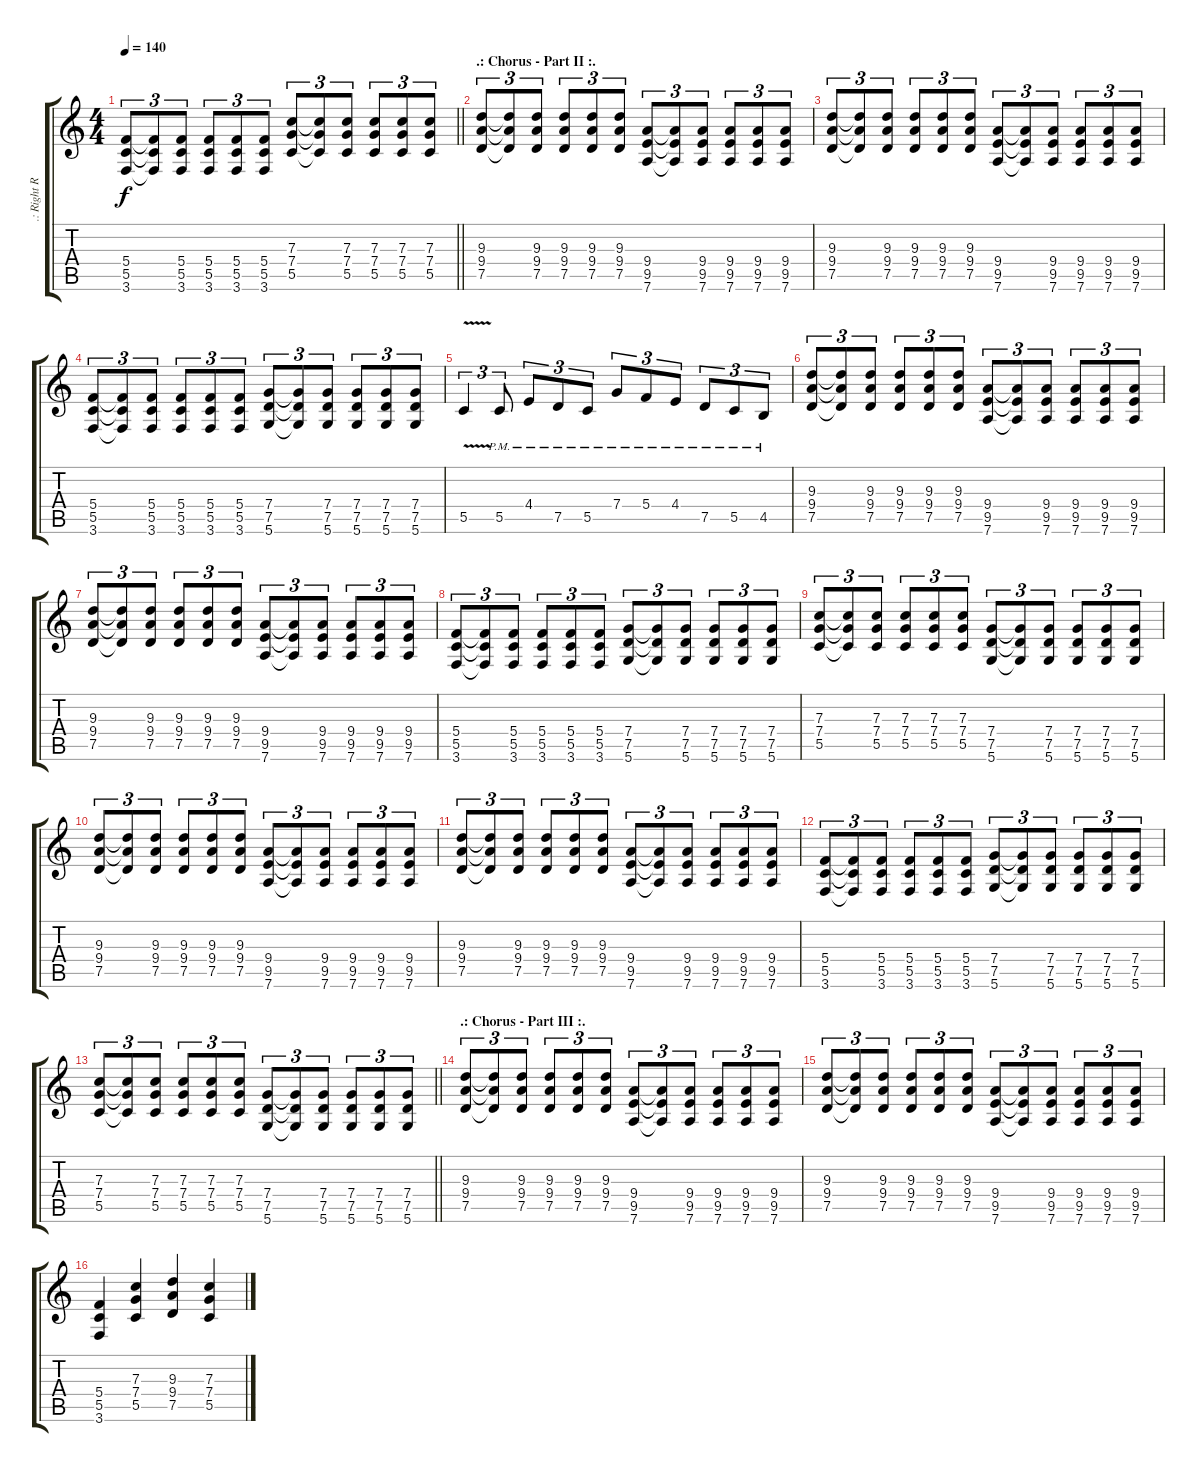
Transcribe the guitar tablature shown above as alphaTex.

\track (".: Right Rythm Guitar :." ".: Right R") {mute instrument distortionguitar}
\staff {score tabs}
\tuning (D4 A3 F3 C3 G2 D2) {hide}
\ts (4 4)
\tempo 140
\clef g2
\barLineRight lightlight
\ks c
(5.4 5.5 3.6).8{tu (3 2) dy f} (5.4{t} 5.5{t} 3.6{t}).8{tu (3 2)} (5.4 5.5 3.6).8{tu (3 2)} (5.4 5.5 3.6).8{tu (3 2)} (5.4 5.5 3.6).8{tu (3 2)} (5.4 5.5 3.6).8{tu (3 2)} (7.3 7.4 5.5).8{tu (3 2)} (7.3{t} 7.4{t} 5.5{t}).8{tu (3 2)} (7.3 7.4 5.5).8{tu (3 2)} (7.3 7.4 5.5).8{tu (3 2)} (7.3 7.4 5.5).8{tu (3 2)} (7.3 7.4 5.5).8{tu (3 2)} |
\section ("" ".: Chorus - Part II :.")
(9.3 9.4 7.5).8{tu (3 2)} (9.3{t} 9.4{t} 7.5{t}).8{tu (3 2)} (9.3 9.4 7.5).8{tu (3 2)} (9.3 9.4 7.5).8{tu (3 2)} (9.3 9.4 7.5).8{tu (3 2)} (9.3 9.4 7.5).8{tu (3 2)} (9.4 9.5 7.6).8{tu (3 2)} (9.4{t} 9.5{t} 7.6{t}).8{tu (3 2)} (9.4 9.5 7.6).8{tu (3 2)} (9.4 9.5 7.6).8{tu (3 2)} (9.4 9.5 7.6).8{tu (3 2)} (9.4 9.5 7.6).8{tu (3 2)} |
(9.3 9.4 7.5).8{tu (3 2)} (9.3{t} 9.4{t} 7.5{t}).8{tu (3 2)} (9.3 9.4 7.5).8{tu (3 2)} (9.3 9.4 7.5).8{tu (3 2)} (9.3 9.4 7.5).8{tu (3 2)} (9.3 9.4 7.5).8{tu (3 2)} (9.4 9.5 7.6).8{tu (3 2)} (9.4{t} 9.5{t} 7.6{t}).8{tu (3 2)} (9.4 9.5 7.6).8{tu (3 2)} (9.4 9.5 7.6).8{tu (3 2)} (9.4 9.5 7.6).8{tu (3 2)} (9.4 9.5 7.6).8{tu (3 2)} |
(5.4 5.5 3.6).8{tu (3 2)} (5.4{t} 5.5{t} 3.6{t}).8{tu (3 2)} (5.4 5.5 3.6).8{tu (3 2)} (5.4 5.5 3.6).8{tu (3 2)} (5.4 5.5 3.6).8{tu (3 2)} (5.4 5.5 3.6).8{tu (3 2)} (7.4 7.5 5.6).8{tu (3 2)} (7.4{t} 7.5{t} 5.6{t}).8{tu (3 2)} (7.4 7.5 5.6).8{tu (3 2)} (7.4 7.5 5.6).8{tu (3 2)} (7.4 7.5 5.6).8{tu (3 2)} (7.4 7.5 5.6).8{tu (3 2)} |
5.5{v}.4{tu (3 2)} 5.5{pm}.8{tu (3 2)} 4.4{pm}.8{tu (3 2)} 7.5{pm}.8{tu (3 2)} 5.5{pm}.8{tu (3 2)} 7.4{pm}.8{tu (3 2)} 5.4{pm}.8{tu (3 2)} 4.4{pm}.8{tu (3 2)} 7.5{pm}.8{tu (3 2)} 5.5{pm}.8{tu (3 2)} 4.5{pm}.8{tu (3 2)} |
(9.3 9.4 7.5).8{tu (3 2)} (9.3{t} 9.4{t} 7.5{t}).8{tu (3 2)} (9.3 9.4 7.5).8{tu (3 2)} (9.3 9.4 7.5).8{tu (3 2)} (9.3 9.4 7.5).8{tu (3 2)} (9.3 9.4 7.5).8{tu (3 2)} (9.4 9.5 7.6).8{tu (3 2)} (9.4{t} 9.5{t} 7.6{t}).8{tu (3 2)} (9.4 9.5 7.6).8{tu (3 2)} (9.4 9.5 7.6).8{tu (3 2)} (9.4 9.5 7.6).8{tu (3 2)} (9.4 9.5 7.6).8{tu (3 2)} |
(9.3 9.4 7.5).8{tu (3 2)} (9.3{t} 9.4{t} 7.5{t}).8{tu (3 2)} (9.3 9.4 7.5).8{tu (3 2)} (9.3 9.4 7.5).8{tu (3 2)} (9.3 9.4 7.5).8{tu (3 2)} (9.3 9.4 7.5).8{tu (3 2)} (9.4 9.5 7.6).8{tu (3 2)} (9.4{t} 9.5{t} 7.6{t}).8{tu (3 2)} (9.4 9.5 7.6).8{tu (3 2)} (9.4 9.5 7.6).8{tu (3 2)} (9.4 9.5 7.6).8{tu (3 2)} (9.4 9.5 7.6).8{tu (3 2)} |
(5.4 5.5 3.6).8{tu (3 2)} (5.4{t} 5.5{t} 3.6{t}).8{tu (3 2)} (5.4 5.5 3.6).8{tu (3 2)} (5.4 5.5 3.6).8{tu (3 2)} (5.4 5.5 3.6).8{tu (3 2)} (5.4 5.5 3.6).8{tu (3 2)} (7.4 7.5 5.6).8{tu (3 2)} (7.4{t} 7.5{t} 5.6{t}).8{tu (3 2)} (7.4 7.5 5.6).8{tu (3 2)} (7.4 7.5 5.6).8{tu (3 2)} (7.4 7.5 5.6).8{tu (3 2)} (7.4 7.5 5.6).8{tu (3 2)} |
(7.3 7.4 5.5).8{tu (3 2)} (7.3{t} 7.4{t} 5.5{t}).8{tu (3 2)} (7.3 7.4 5.5).8{tu (3 2)} (7.3 7.4 5.5).8{tu (3 2)} (7.3 7.4 5.5).8{tu (3 2)} (7.3 7.4 5.5).8{tu (3 2)} (7.4 7.5 5.6).8{tu (3 2)} (7.4{t} 7.5{t} 5.6{t}).8{tu (3 2)} (7.4 7.5 5.6).8{tu (3 2)} (7.4 7.5 5.6).8{tu (3 2)} (7.4 7.5 5.6).8{tu (3 2)} (7.4 7.5 5.6).8{tu (3 2)} |
(9.3 9.4 7.5).8{tu (3 2)} (9.3{t} 9.4{t} 7.5{t}).8{tu (3 2)} (9.3 9.4 7.5).8{tu (3 2)} (9.3 9.4 7.5).8{tu (3 2)} (9.3 9.4 7.5).8{tu (3 2)} (9.3 9.4 7.5).8{tu (3 2)} (9.4 9.5 7.6).8{tu (3 2)} (9.4{t} 9.5{t} 7.6{t}).8{tu (3 2)} (9.4 9.5 7.6).8{tu (3 2)} (9.4 9.5 7.6).8{tu (3 2)} (9.4 9.5 7.6).8{tu (3 2)} (9.4 9.5 7.6).8{tu (3 2)} |
(9.3 9.4 7.5).8{tu (3 2)} (9.3{t} 9.4{t} 7.5{t}).8{tu (3 2)} (9.3 9.4 7.5).8{tu (3 2)} (9.3 9.4 7.5).8{tu (3 2)} (9.3 9.4 7.5).8{tu (3 2)} (9.3 9.4 7.5).8{tu (3 2)} (9.4 9.5 7.6).8{tu (3 2)} (9.4{t} 9.5{t} 7.6{t}).8{tu (3 2)} (9.4 9.5 7.6).8{tu (3 2)} (9.4 9.5 7.6).8{tu (3 2)} (9.4 9.5 7.6).8{tu (3 2)} (9.4 9.5 7.6).8{tu (3 2)} |
(5.4 5.5 3.6).8{tu (3 2)} (5.4{t} 5.5{t} 3.6{t}).8{tu (3 2)} (5.4 5.5 3.6).8{tu (3 2)} (5.4 5.5 3.6).8{tu (3 2)} (5.4 5.5 3.6).8{tu (3 2)} (5.4 5.5 3.6).8{tu (3 2)} (7.4 7.5 5.6).8{tu (3 2)} (7.4{t} 7.5{t} 5.6{t}).8{tu (3 2)} (7.4 7.5 5.6).8{tu (3 2)} (7.4 7.5 5.6).8{tu (3 2)} (7.4 7.5 5.6).8{tu (3 2)} (7.4 7.5 5.6).8{tu (3 2)} |
\barLineRight lightlight
(7.3 7.4 5.5).8{tu (3 2)} (7.3{t} 7.4{t} 5.5{t}).8{tu (3 2)} (7.3 7.4 5.5).8{tu (3 2)} (7.3 7.4 5.5).8{tu (3 2)} (7.3 7.4 5.5).8{tu (3 2)} (7.3 7.4 5.5).8{tu (3 2)} (7.4 7.5 5.6).8{tu (3 2)} (7.4{t} 7.5{t} 5.6{t}).8{tu (3 2)} (7.4 7.5 5.6).8{tu (3 2)} (7.4 7.5 5.6).8{tu (3 2)} (7.4 7.5 5.6).8{tu (3 2)} (7.4 7.5 5.6).8{tu (3 2)} |
\section ("" ".: Chorus - Part III :.")
(9.3 9.4 7.5).8{tu (3 2)} (9.3{t} 9.4{t} 7.5{t}).8{tu (3 2)} (9.3 9.4 7.5).8{tu (3 2)} (9.3 9.4 7.5).8{tu (3 2)} (9.3 9.4 7.5).8{tu (3 2)} (9.3 9.4 7.5).8{tu (3 2)} (9.4 9.5 7.6).8{tu (3 2)} (9.4{t} 9.5{t} 7.6{t}).8{tu (3 2)} (9.4 9.5 7.6).8{tu (3 2)} (9.4 9.5 7.6).8{tu (3 2)} (9.4 9.5 7.6).8{tu (3 2)} (9.4 9.5 7.6).8{tu (3 2)} |
(9.3 9.4 7.5).8{tu (3 2)} (9.3{t} 9.4{t} 7.5{t}).8{tu (3 2)} (9.3 9.4 7.5).8{tu (3 2)} (9.3 9.4 7.5).8{tu (3 2)} (9.3 9.4 7.5).8{tu (3 2)} (9.3 9.4 7.5).8{tu (3 2)} (9.4 9.5 7.6).8{tu (3 2)} (9.4{t} 9.5{t} 7.6{t}).8{tu (3 2)} (9.4 9.5 7.6).8{tu (3 2)} (9.4 9.5 7.6).8{tu (3 2)} (9.4 9.5 7.6).8{tu (3 2)} (9.4 9.5 7.6).8{tu (3 2)} |
(5.4 5.5 3.6).4 (7.3 7.4 5.5).4 (9.3 9.4 7.5).4 (7.3 7.4 5.5).4
